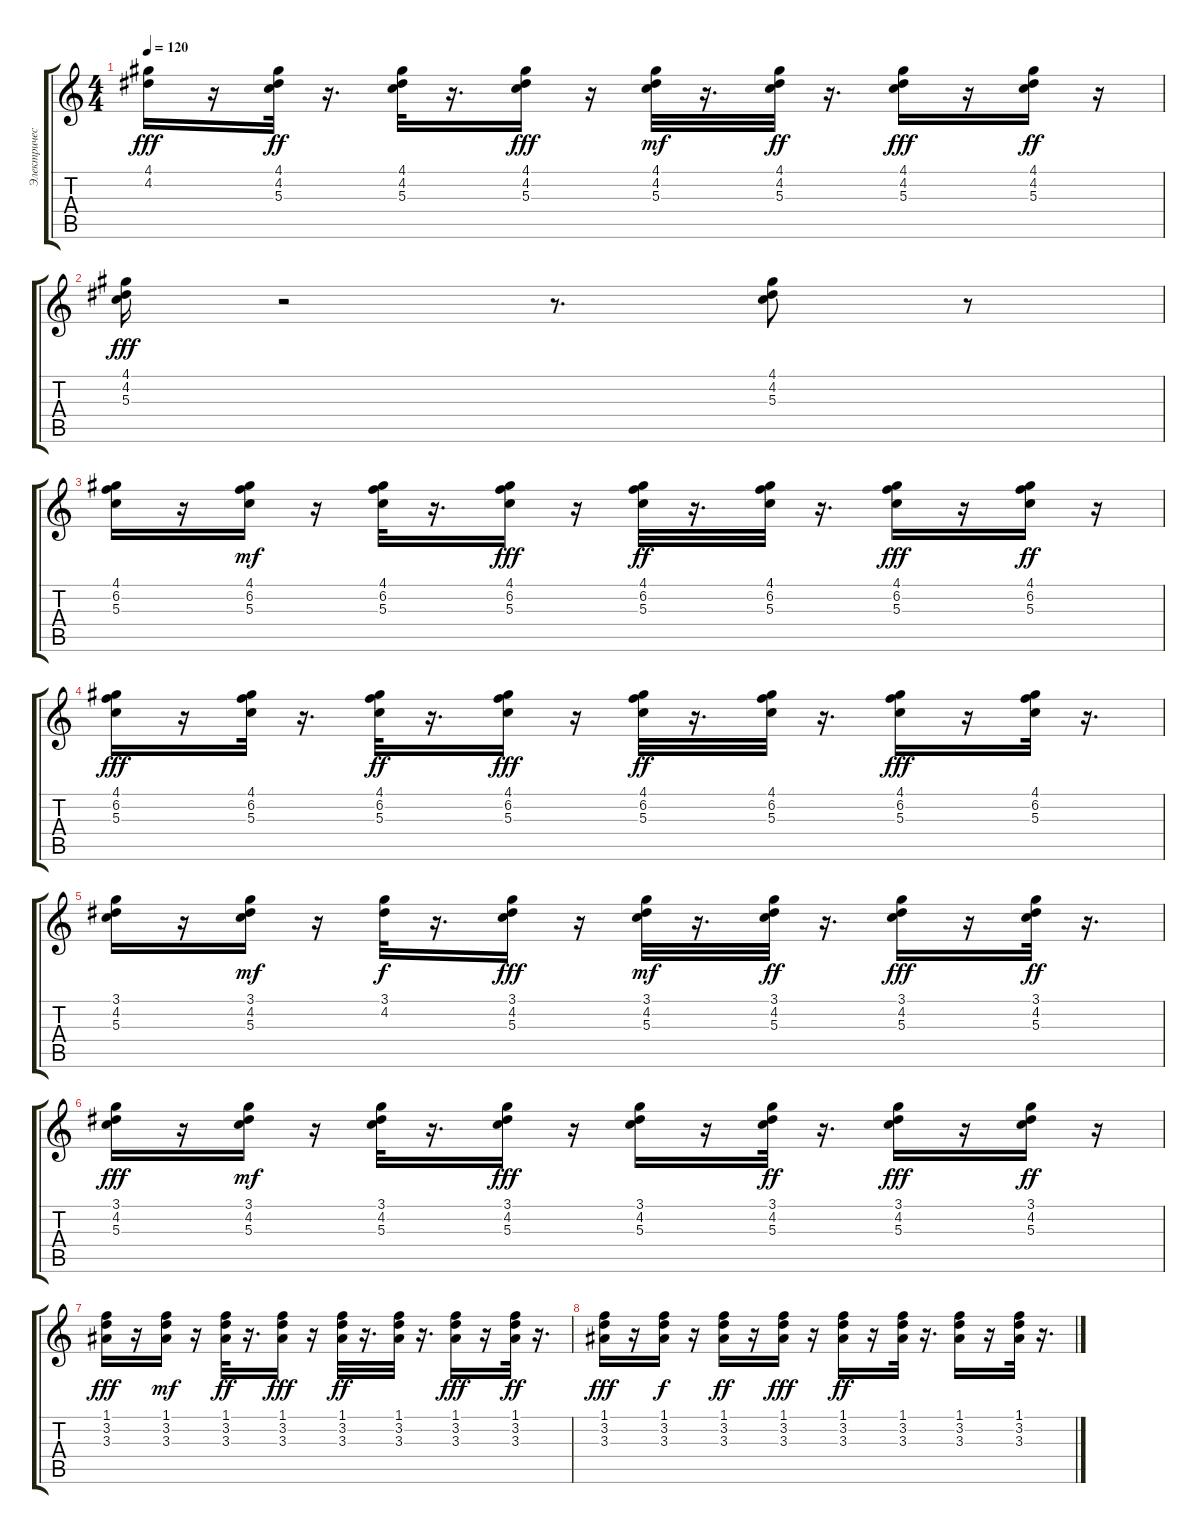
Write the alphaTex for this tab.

\track ("Электрическая Гитара (д" "Электричес") {instrument electricguitarjazz}
\staff {score tabs}
\tuning (E4 B3 G3 D3 A2 E2) {hide}
\ts (4 4)
\tempo 120
\clef g2
\ks c
(4.1 4.2).16{dy fff} r.16 (4.1 4.2 5.3).32{dy ff} r.16{d} (4.1 4.2 5.3).32 r.16{d} (4.1 4.2 5.3).16{dy fff} r.16 (4.1 4.2 5.3).32{dy mf} r.16{d} (4.1 4.2 5.3).32{dy ff} r.16{d} (4.1 4.2 5.3).16{dy fff} r.16 (4.1 4.2 5.3).16{dy ff} r.16 |
(4.1 4.2 5.3).16{dy fff} r.2 r.8{d} (4.1 4.2 5.3).8 r.8 |
(4.1 6.2 5.3).16 r.16 (4.1 6.2 5.3).16{dy mf} r.16 (4.1 6.2 5.3).32 r.16{d} (4.1 6.2 5.3).16{dy fff} r.16 (4.1 6.2 5.3).32{dy ff} r.16{d} (4.1 6.2 5.3).32 r.16{d} (4.1 6.2 5.3).16{dy fff} r.16 (4.1 6.2 5.3).16{dy ff} r.16 |
(4.1 6.2 5.3).16{dy fff} r.16 (4.1 6.2 5.3).32 r.16{d} (4.1 6.2 5.3).32{dy ff} r.16{d} (4.1 6.2 5.3).16{dy fff} r.16 (4.1 6.2 5.3).32{dy ff} r.16{d} (4.1 6.2 5.3).32 r.16{d} (4.1 6.2 5.3).16{dy fff} r.16 (4.1 6.2 5.3).32 r.16{d} |
(3.1 4.2 5.3).16 r.16 (3.1 4.2 5.3).16{dy mf} r.16 (3.1 4.2).32{dy f} r.16{d} (3.1 4.2 5.3).16{dy fff} r.16 (3.1 4.2 5.3).32{dy mf} r.16{d} (3.1 4.2 5.3).32{dy ff} r.16{d} (3.1 4.2 5.3).16{dy fff} r.16 (3.1 4.2 5.3).32{dy ff} r.16{d} |
(3.1 4.2 5.3).16{dy fff} r.16 (3.1 4.2 5.3).16{dy mf} r.16 (3.1 4.2 5.3).32 r.16{d} (3.1 4.2 5.3).16{dy fff} r.16 (3.1 4.2 5.3).16 r.16 (3.1 4.2 5.3).32{dy ff} r.16{d} (3.1 4.2 5.3).16{dy fff} r.16 (3.1 4.2 5.3).16{dy ff} r.16 |
(1.1 3.2 3.3).16{dy fff} r.16 (1.1 3.2 3.3).16{dy mf} r.16 (1.1 3.2 3.3).32{dy ff} r.16{d} (1.1 3.2 3.3).16{dy fff} r.16 (1.1 3.2 3.3).32{dy ff} r.16{d} (1.1 3.2 3.3).32 r.16{d} (1.1 3.2 3.3).16{dy fff} r.16 (1.1 3.2 3.3).32{dy ff} r.16{d} |
(1.1 3.2 3.3).16{dy fff} r.16 (1.1 3.2 3.3).16{dy f} r.16 (1.1 3.2 3.3).16{dy ff} r.16 (1.1 3.2 3.3).16{dy fff} r.16 (1.1 3.2 3.3).16{dy ff} r.16 (1.1 3.2 3.3).32 r.16{d} (1.1 3.2 3.3).16 r.16 (1.1 3.2 3.3).32 r.16{d}
